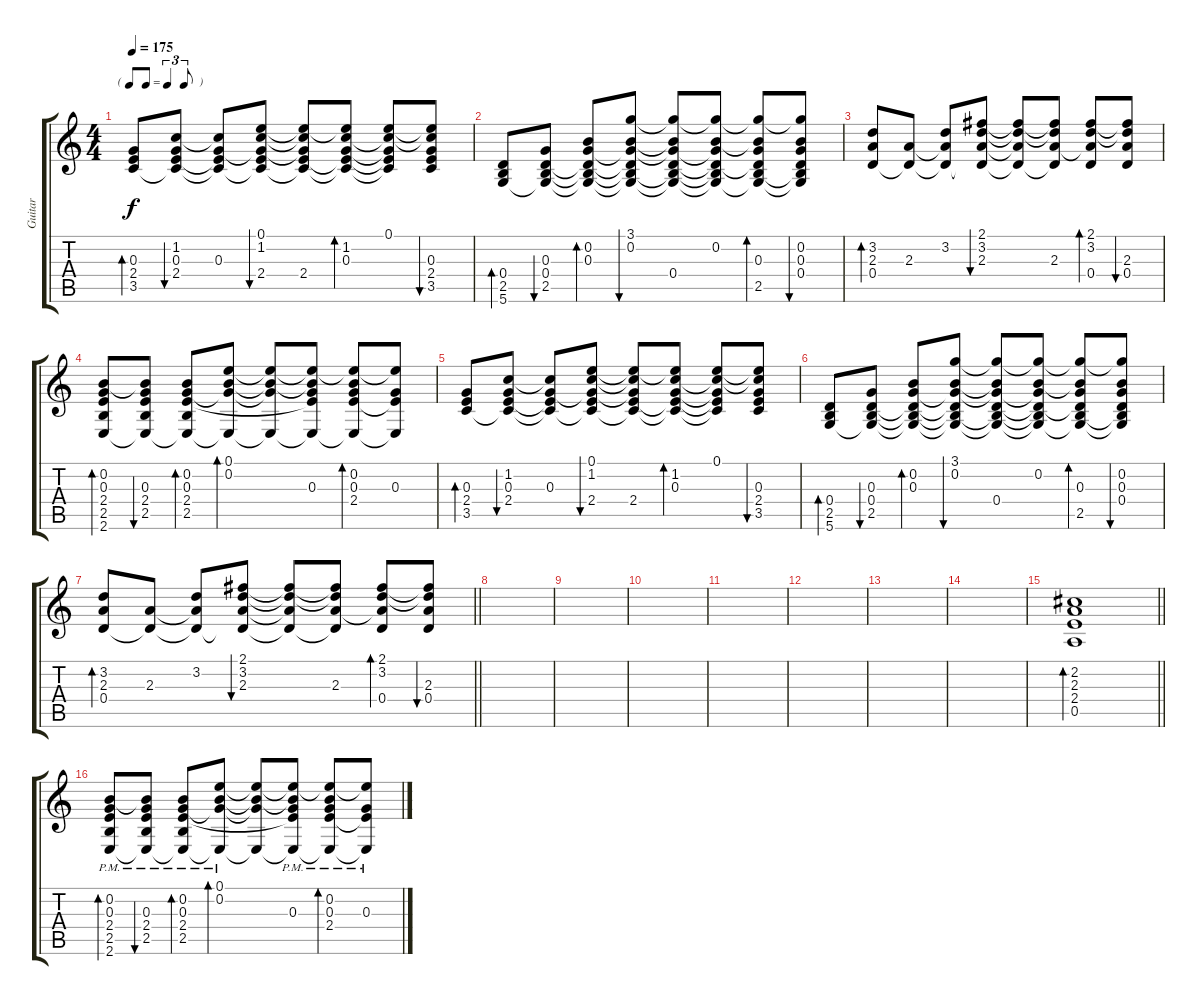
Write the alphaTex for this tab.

\track ("Guitar" "Guitar") {instrument acousticguitarsteel}
\staff {score tabs}
\tuning (E4 B3 G3 D3 A2 D2) {hide}
\ts (4 4)
\tf triplet8th
\tempo 175
\clef g2
\ks c
(0.3 2.4 3.5).8{bd 60 dy f} (1.2 0.3 2.4 3.5{t}).8{bu 60} (1.2{t} 0.3 2.4{t} 3.5{t}).8 (0.1 1.2 0.3{t} 2.4 3.5{t}).8{bu 60} (0.1{t} 1.2{t} 0.3{t} 2.4 3.5{t}).8 (0.1{t} 1.2 0.3 2.4{t} 3.5{t}).8{bd 60} (0.1 1.2{t} 0.3{t} 2.4{t} 3.5{t}).8 (0.1{t} 1.2{t} 0.3 2.4 3.5).8{bu 60} |
(0.4 2.5 5.6).8{bd 60} (0.3 0.4 2.5 5.6{t}).8{bu 60} (0.2 0.3 0.4{t} 2.5{t} 5.6{t}).8{bd 60} (3.1 0.2 0.3{t} 0.4{t} 2.5{t} 5.6{t}).8{bu 60} (3.1{t} 0.2{t} 0.3{t} 0.4 2.5{t} 5.6{t}).8 (3.1{t} 0.2 0.3{t} 0.4{t} 2.5{t} 5.6{t}).8 (3.1{t} 0.2{t} 0.3 0.4{t} 2.5 5.6{t}).8{bd 60} (3.1{t} 0.2 0.3 0.4 2.5{t} 5.6{t}).8{bu 60} |
(3.2 2.3 0.4).8{bd 60} (2.3 0.4{t}).8 (3.2 2.3{t} 0.4{t}).8 (2.1 3.2 2.3 0.4{t}).8{bu 60} (2.1{t} 3.2{t} 2.3{t} 0.4{t}).8 (2.1{t} 3.2{t} 2.3 0.4{t}).8 (2.1 3.2 2.3{t} 0.4).8{bd 60} (2.1{t} 3.2{t} 2.3 0.4).8{bu 60} |
(0.2 0.3 2.4 2.5 2.6).8{bd 60} (0.2{t} 0.3 2.4 2.5 2.6{t}).8{bu 60} (0.2 0.3 2.4 2.5 2.6{t}).8{bd 60} (0.1 0.2 0.3{t} 2.6{t}).8{bd 60} (0.1{t} 0.2{t} 0.3{t} 2.6{t}).8 (0.1{t} 0.2{t} 0.3 2.4{t} 2.6{t}).8 (0.1{t} 0.2 0.3 2.4 2.6{t}).8{bd 60} (0.1{t} 0.3 2.4{t} 2.6{t}).8 |
(0.3 2.4 3.5).8{bd 60} (1.2 0.3 2.4 3.5{t}).8{bu 60} (1.2{t} 0.3 2.4{t} 3.5{t}).8 (0.1 1.2 0.3{t} 2.4 3.5{t}).8{bu 60} (0.1{t} 1.2{t} 0.3{t} 2.4 3.5{t}).8 (0.1{t} 1.2 0.3 2.4{t} 3.5{t}).8{bd 60} (0.1 1.2{t} 0.3{t} 2.4{t} 3.5{t}).8 (0.1{t} 1.2{t} 0.3 2.4 3.5).8{bu 60} |
(0.4 2.5 5.6).8{bd 60} (0.3 0.4 2.5 5.6{t}).8{bu 60} (0.2 0.3 0.4{t} 2.5{t} 5.6{t}).8{bd 60} (3.1 0.2 0.3{t} 0.4{t} 2.5{t} 5.6{t}).8{bu 60} (3.1{t} 0.2{t} 0.3{t} 0.4 2.5{t} 5.6{t}).8 (3.1{t} 0.2 0.3{t} 0.4{t} 2.5{t} 5.6{t}).8 (3.1{t} 0.2{t} 0.3 0.4{t} 2.5 5.6{t}).8{bd 60} (3.1{t} 0.2 0.3 0.4 2.5{t} 5.6{t}).8{bu 60} |
\barLineRight lightlight
(3.2 2.3 0.4).8{bd 60} (2.3 0.4{t}).8 (3.2 2.3{t} 0.4{t}).8 (2.1 3.2 2.3 0.4{t}).8{bu 60} (2.1{t} 3.2{t} 2.3{t} 0.4{t}).8 (2.1{t} 3.2{t} 2.3 0.4{t}).8 (2.1 3.2 2.3{t} 0.4).8{bd 60} (2.1{t} 3.2{t} 2.3 0.4).8{bu 60} |
|
|
|
|
|
|
|
\barLineRight lightlight
(2.2 2.3 2.4 0.5).1{bd 60} |
(0.2{pm} 0.3{pm} 2.4{pm} 2.5{pm} 2.6{pm}).8{bd 60 volume 8} (0.2{t} 0.3{pm} 2.4{pm} 2.5{pm} 2.6{t}).8{bu 60} (0.2{pm} 0.3{pm} 2.4{pm} 2.5{pm} 2.6{t}).8{bd 60} (0.1{pm} 0.2{pm} 0.3{t} 2.6{t}).8{bd 60} (0.1{t} 0.2{t} 0.3{t} 2.6{t}).8 (0.1{t} 0.2{t} 0.3{pm} 2.4{t} 2.6{t}).8 (0.1{t} 0.2{pm} 0.3{pm} 2.4{pm} 2.6{t}).8{bd 60} (0.1{t} 0.3{pm} 2.4{t} 2.6{t}).8
